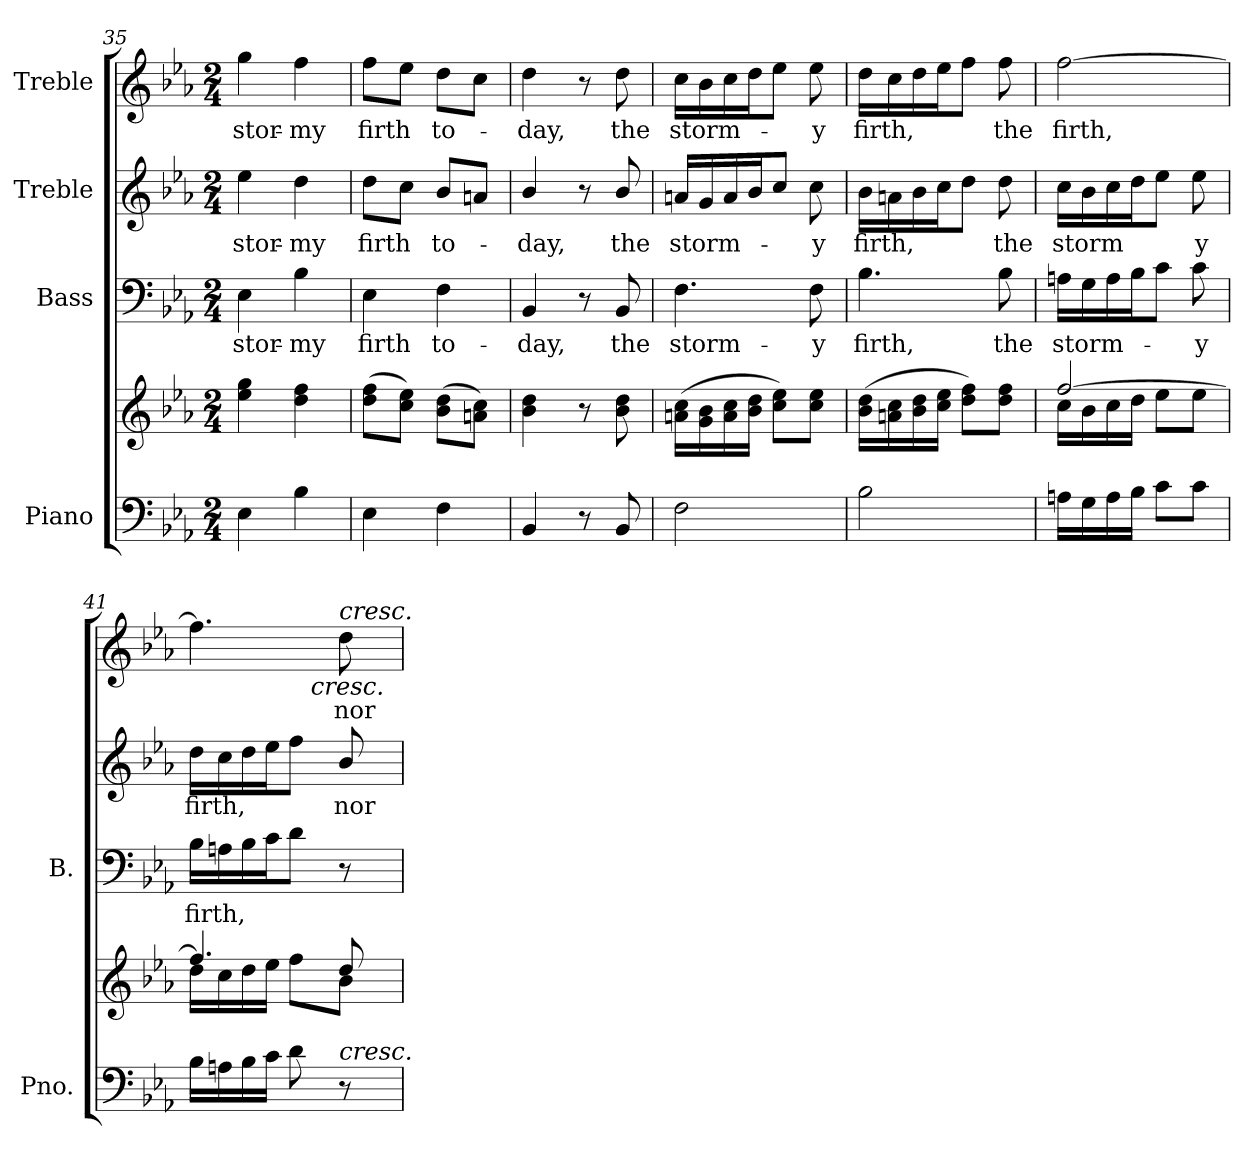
**kern	**kern	**kern	**text	**kern	**text	**kern	**text
*part4	*part4	*part3	*part3	*part2	*part2	*part1	*part1
*staff5	*staff4	*staff3	*staff3	*staff2	*staff2	*staff1	*staff1
*I"Piano	*	*I"Bass	*	*I"Treble	*	*I"Treble	*
*I'Pno.	*	*I'B.	*	*	*	*	*
*clefF4	*clefG2	*clefF4	*	*clefG2	*	*clefG2	*
*k[b-e-a-]	*k[b-e-a-]	*k[b-e-a-]	*	*k[b-e-a-]	*	*k[b-e-a-]	*
*E-:	*E-:	*E-:	*	*E-:	*	*E-:	*
*M2/4	*M2/4	*M2/4	*	*M2/4	*	*M2/4	*
=35	=35	=35	=35	=35	=35	=35	=35
!	!	!	!LO:LY:b:color=#000000	!	!	!	!
!	!	!	!	!	!LO:LY:b:color=#000000	!	!
!	!	!	!	!	!	!	!LO:LY:b:color=#000000
4E-i\	4ee-i\ 4ggi	4E-i\	stor-	4ee-i\	stor-	4ggi\	stor-
!	!	!	!LO:LY:b:color=#000000	!	!	!	!
!	!	!	!	!	!LO:LY:b:color=#000000	!	!
!	!	!	!	!	!	!	!LO:LY:b:color=#000000
4B-i\	4ddi\ 4ffi	4B-i\	-my	4ddi\	-my	4ffi\	-my
=36	=36	=36	=36	=36	=36	=36	=36
!	!	!	!LO:LY:b:color=#000000	!	!	!	!
!	!	!	!	!	!LO:LY:b:color=#000000	!	!
!	!	!	!	!	!	!	!LO:LY:b:color=#000000
4E-i\	(8ddi\ 8ffiL	4E-i\	firth	8ddi\L	firth	8ffi\L	firth
.	8cci\ 8ee-iJ)	.	.	8cci\J	.	8ee-i\J	.
!	!	!	!LO:LY:b:color=#000000	!	!	!	!
!	!	!	!	!	!LO:LY:b:color=#000000	!	!
!	!	!	!	!	!	!	!LO:LY:b:color=#000000
4Fi\	(8b-i\ 8ddiL	4Fi\	to-	8b-i/L	to-	8ddi\L	to-
.	8ani\ 8cciJ)	.	.	8ani/J	.	8cci\J	.
=37	=37	=37	=37	=37	=37	=37	=37
!	!	!	!LO:LY:b:color=#000000	!	!	!	!
!	!	!	!	!	!LO:LY:b:color=#000000	!	!
!	!	!	!	!	!	!	!LO:LY:b:color=#000000
4BB-i/	4b-i\ 4ddi	4BB-i/	-day,	4b-i/	-day,	4ddi\	-day,
8r	8r	8r	.	8r	.	8r	.
!	!	!	!LO:LY:b:color=#000000	!	!	!	!
!	!	!	!	!	!LO:LY:b:color=#000000	!	!
!	!	!	!	!	!	!	!LO:LY:b:color=#000000
8BB-i/	8b-i\ 8ddi	8BB-i/	the	8b-i/	the	8ddi\	the
=38	=38	=38	=38	=38	=38	=38	=38
!	!	!	!LO:LY:b:color=#000000	!	!	!	!
!	!	!	!	!	!LO:LY:b:color=#000000	!	!
!	!	!	!	!	!	!	!LO:LY:b:color=#000000
2Fi\	(16ani\ 16cciLL	4.Fi\	storm-	16ani/LL	storm-	16cci\LL	storm-
.	16gi\ 16b-i	.	.	16gi/	.	16b-i\	.
.	16ai\ 16cci	.	.	16ai/	.	16cci\	.
.	16b-i\ 16ddiJJ	.	.	16b-i/J	.	16ddi\J	.
.	8cci\ 8ee-iL)	.	.	8cci/J	.	8ee-i\J	.
!	!	!	!LO:LY:b:color=#000000	!	!	!	!
!	!	!	!	!	!LO:LY:b:color=#000000	!	!
!	!	!	!	!	!	!	!LO:LY:b:color=#000000
.	8cci\ 8ee-iJ	8Fi\	-y	8cci\	-y	8ee-i\	-y
!!LO:PB:g=z
=39	=39	=39	=39	=39	=39	=39	=39
!	!	!	!LO:LY:b:color=#000000	!	!	!	!
!	!	!	!	!	!LO:LY:b:color=#000000	!	!
!	!	!	!	!	!	!	!LO:LY:b:color=#000000
2B-i\	(16b-i\ 16ddiLL	4.B-i\	firth,	16b-i\LL	firth,	16ddi\LL	firth,
.	16ani\ 16cci	.	.	16ani\	.	16cci\	.
.	16b-i\ 16ddi	.	.	16b-i\	.	16ddi\	.
.	16cci\ 16ee-iJJ	.	.	16cci\J	.	16ee-i\J	.
.	8ddi\ 8ffiL)	.	.	8ddi\J	.	8ffi\J	.
!	!	!	!LO:LY:b:color=#000000	!	!	!	!
!	!	!	!	!	!LO:LY:b:color=#000000	!	!
!	!	!	!	!	!	!	!LO:LY:b:color=#000000
.	8ddi\ 8ffiJ	8B-i\	the	8ddi\	the	8ffi\	the
=40	=40	=40	=40	=40	=40	=40	=40
*	*^	*	*	*	*	*	*
!	!	!	!	!LO:LY:b:color=#000000	!	!	!	!
!	!	!	!	!	!	!LO:LY:b:color=#000000	!	!
!	!	!	!	!	!	!	!	!LO:LY:b:color=#000000
16Ani\LL	[2ffi/	16cci\LL	16Ani\LL	storm-	16cci\LL	storm	[2ffi\	firth,
16Gi\	.	16b-i\	16Gi\	.	16b-i\	.	.	.
16Ai\	.	16cci\	16Ai\	.	16cci\	.	.	.
16B-i\JJ	.	16ddi\JJ	16B-i\J	.	16ddi\J	.	.	.
8ci\L	.	8ee-i\L	8ci\J	.	8ee-i\J	.	.	.
!	!	!	!	!LO:LY:b:color=#000000	!	!	!	!
!	!	!	!	!	!	!LO:LY:b:color=#000000	!	!
8ci\J	.	8ee-i\J	8ci\	-y	8ee-i\	y	.	.
=41	=41	=41	=41	=41	=41	=41	=41	=41
!	!	!	!	!LO:LY:b:color=#000000	!	!	!	!
!	!	!	!	!	!	!LO:LY:b:color=#000000	!	!
*	*	*	*	*	*	*	*^	*
16B-i\LL	4.ffi/]	16ddi\LL	16B-i\LL	firth,	16ddi\LL	firth,	4.ffi\]	4ryy	.
16Ani\	.	16cci\	16Ani\	.	16cci\	.	.	.	.
16B-i\	.	16ddi\	16B-i\	.	16ddi\	.	.	.	.
16ci\JJ	.	16ee-i\JJ	16ci\J	.	16ee-i\J	.	.	.	.
8di\	.	8ffi\L	8di\J	.	8ffi\J	.	.	32ryy	.
.	.	.	.	.	.	.	.	128ryy	.
!	!	!	!	!	!	!	!	!LO:TX:b:i:t=cresc.	!
.	.	.	.	.	.	.	.	8ryy	.
!	!	!	!	!	!	!LO:LY:b:color=#000000	!	!	!
!	!	!	!	!	!	!	!LO:TX:a:i:t=cresc.	!	!
!LO:TX:a:i:t=cresc.	!	!	!	!	!	!	!	!	!
!	!	!	!	!	!	!	!	!	!LO:LY:b:color=#000000
8r	8ddi/	8b-i\J	8r	.	8b-i/	nor	8ddi\	.	nor
.	.	.	.	.	.	.	.	16ryy	.
.	.	.	.	.	.	.	.	64.ryy	.
*	*v	*v	*	*	*	*	*v	*v	*
=	=	=	=	=	=	=	=
*-	*-	*-	*-	*-	*-	*-	*-
